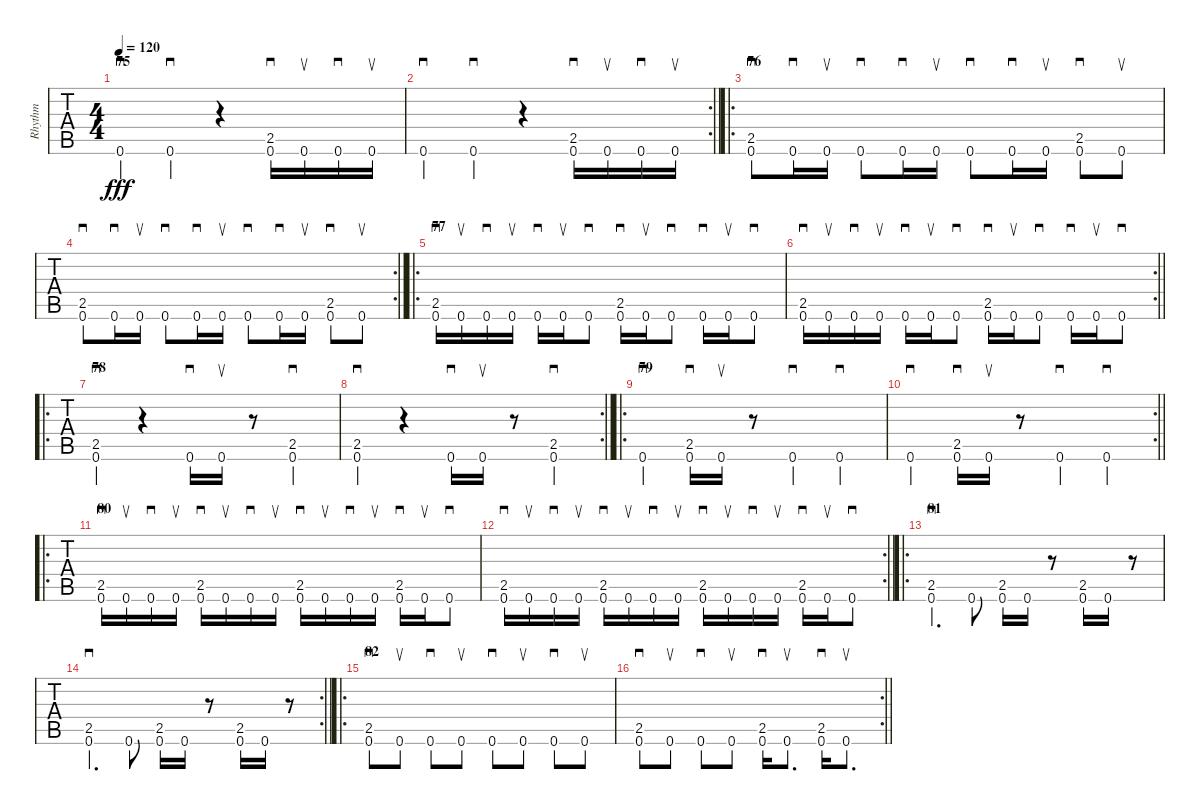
\track ("Rhythm" "Rhythm") {instrument acousticguitarsteel}
\staff {tabs}
\tuning (E4 B3 G3 D3 A2 E2) {hide}
\ts (4 4)
\section ("" "75")
\tempo 120
\clef g2
\ks c
0.6.4{sd dy fff instrument acousticguitarsteel} 0.6.4{sd} r.4 (2.5 0.6{ac}).16{sd} 0.6.16{su} 0.6.16{sd} 0.6.16{su} |
\rc 2
\barLineRight lightlight
0.6.4{sd} 0.6.4{sd} r.4 (2.5 0.6{ac}).16{sd} 0.6.16{su} 0.6.16{sd} 0.6.16{su} |
\ro
\section ("" "76")
(2.5 0.6{ac}).8{sd} 0.6.16{sd} 0.6.16{su} 0.6.8{sd} 0.6.16{sd} 0.6.16{su} 0.6.8{sd} 0.6.16{sd} 0.6.16{su} (2.5 0.6{ac}).8{sd} 0.6.8{su} |
\rc 2
\barLineRight lightlight
(2.5 0.6{ac}).8{sd} 0.6.16{sd} 0.6.16{su} 0.6.8{sd} 0.6.16{sd} 0.6.16{su} 0.6.8{sd} 0.6.16{sd} 0.6.16{su} (2.5 0.6{ac}).8{sd} 0.6.8{su} |
\ro
\section ("" "77")
(2.5 0.6{ac}).16{sd} 0.6.16{su} 0.6.16{sd} 0.6.16{su} 0.6.16{sd} 0.6.16{su} 0.6.8{sd} (2.5 0.6{ac}).16{sd} 0.6.16{su} 0.6.8{sd} 0.6.16{sd} 0.6.16{su} 0.6.8{sd} |
\rc 2
\barLineRight lightlight
(2.5 0.6{ac}).16{sd} 0.6.16{su} 0.6.16{sd} 0.6.16{su} 0.6.16{sd} 0.6.16{su} 0.6.8{sd} (2.5 0.6{ac}).16{sd} 0.6.16{su} 0.6.8{sd} 0.6.16{sd} 0.6.16{su} 0.6.8{sd} |
\ro
\section ("" "78")
(2.5 0.6{ac}).4{sd} r.4 0.6.16{sd} 0.6.16{su} r.8 (2.5 0.6{ac}).4{sd} |
\rc 2
\barLineRight lightlight
(2.5 0.6{ac}).4{sd} r.4 0.6.16{sd} 0.6.16{su} r.8 (2.5 0.6{ac}).4{sd} |
\ro
\section ("" "79")
0.6.4{sd} (2.5 0.6{ac}).16{sd} 0.6.16{su} r.8 0.6.4{sd} 0.6.4{sd} |
\rc 2
\barLineRight lightlight
0.6.4{sd} (2.5 0.6{ac}).16{sd} 0.6.16{su} r.8 0.6.4{sd} 0.6.4{sd} |
\ro
\section ("" "80")
(2.5 0.6).16{sd} 0.6.16{su} 0.6.16{sd} 0.6.16{su} (2.5 0.6).16{sd} 0.6.16{su} 0.6.16{sd} 0.6.16{su} (2.5 0.6).16{sd} 0.6.16{su} 0.6.16{sd} 0.6.16{su} (2.5 0.6).16{sd} 0.6.16{su} 0.6.8{sd} |
\rc 2
\barLineRight lightlight
(2.5 0.6).16{sd} 0.6.16{su} 0.6.16{sd} 0.6.16{su} (2.5 0.6).16{sd} 0.6.16{su} 0.6.16{sd} 0.6.16{su} (2.5 0.6).16{sd} 0.6.16{su} 0.6.16{sd} 0.6.16{su} (2.5 0.6).16{sd} 0.6.16{su} 0.6.8{sd} |
\ro
\section ("" "81")
(2.5{ac} 0.6).4{d sd} 0.6.8 (2.5{ac} 0.6).16 0.6.16 r.8 (2.5{ac} 0.6).16 0.6.16 r.8 |
\rc 2
\barLineRight lightlight
(2.5{ac} 0.6).4{d sd} 0.6.8 (2.5{ac} 0.6).16 0.6.16 r.8 (2.5{ac} 0.6).16 0.6.16 r.8 |
\ro
\section ("" "82")
(2.5 0.6{ac}).8{sd} 0.6.8{su} 0.6.8{sd} 0.6.8{su} 0.6.8{sd} 0.6.8{su} 0.6.8{sd} 0.6.8{su} |
\rc 2
\barLineRight lightlight
(2.5 0.6{ac}).8{sd} 0.6.8{su} 0.6.8{sd} 0.6.8{su} (2.5 0.6{ac}).16{sd} 0.6.8{d su} (2.5 0.6{ac}).16{sd} 0.6.8{d su}
